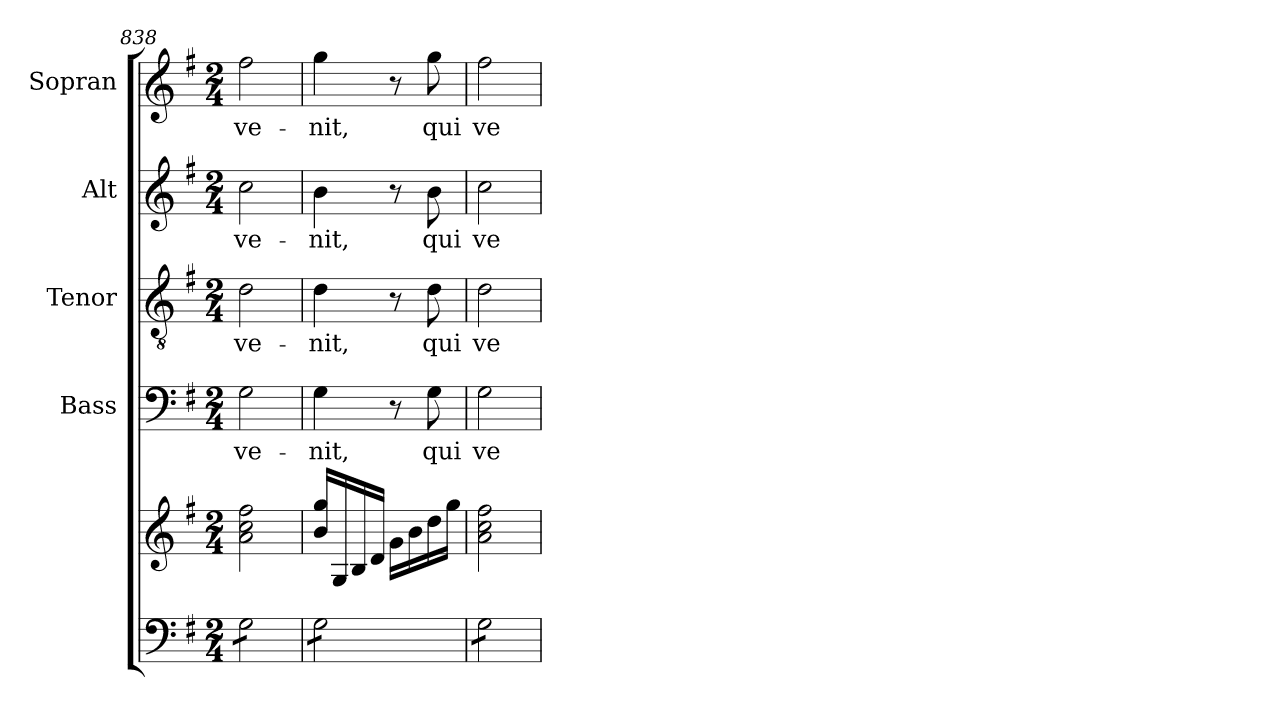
**kern	**kern	**kern	**text	**kern	**text	**kern	**text	**kern	**text
*part5	*part5	*part4	*part4	*part3	*part3	*part2	*part2	*part1	*part1
*staff6	*staff5	*staff4	*staff4	*staff3	*staff3	*staff2	*staff2	*staff1	*staff1
*	*	*I"Bass	*	*I"Tenor	*	*I"Alt	*	*I"Sopran	*
*	*	*I'B.	*	*I'T.	*	*I'A.	*	*I'S.	*
!!LO:LB:g=z
*clefF4	*clefG2	*clefF4	*	*clefGv2	*	*clefG2	*	*clefG2	*
*k[f#]	*k[f#]	*k[f#]	*	*k[f#]	*	*k[f#]	*	*k[f#]	*
*G:	*G:	*G:	*	*G:	*	*G:	*	*G:	*
*M2/4	*M2/4	*M2/4	*	*M2/4	*	*M2/4	*	*M2/4	*
=838	=838	=838	=838	=838	=838	=838	=838	=838	=838
!	!	!	!LO:LY:b	!	!LO:LY:b	!	!LO:LY:b	!	!LO:LY:b
*tremolo	*	*	*	*	*	*	*	*	*
8G\L	2a\ 2cc\ 2ff#\	2G\	ve-	2d\	ve-	2cc\	ve-	2ff#\	ve-
8G\	.	.	.	.	.	.	.	.	.
8G\	.	.	.	.	.	.	.	.	.
8G\J	.	.	.	.	.	.	.	.	.
=839	=839	=839	=839	=839	=839	=839	=839	=839	=839
!	!	!	!LO:LY:b	!	!LO:LY:b	!	!LO:LY:b	!	!LO:LY:b
8G\L	16b/ 16gg/LL	4G\	-nit,	4d\	-nit,	4b\	-nit,	4gg\	-nit,
.	16G/	.	.	.	.	.	.	.	.
8G\	16B/	.	.	.	.	.	.	.	.
.	16d/JJ	.	.	.	.	.	.	.	.
8G\	16g\LL	8r	.	8r	.	8r	.	8r	.
.	16b\	.	.	.	.	.	.	.	.
!	!	!	!LO:LY:b	!	!LO:LY:b	!	!LO:LY:b	!	!LO:LY:b
8G\J	16dd\	8G\	qui	8d\	qui	8b\	qui	8gg\	qui
.	16gg\JJ	.	.	.	.	.	.	.	.
=840	=840	=840	=840	=840	=840	=840	=840	=840	=840
!	!	!	!LO:LY:b	!	!LO:LY:b	!	!LO:LY:b	!	!LO:LY:b
8G\L	2a\ 2cc\ 2ff#\	2G\	ve-	2d\	ve-	2cc\	ve-	2ff#\	ve-
8G\	.	.	.	.	.	.	.	.	.
8G\	.	.	.	.	.	.	.	.	.
8G\J	.	.	.	.	.	.	.	.	.
*Xtremolo	*	*	*	*	*	*	*	*	*
=	=	=	=	=	=	=	=	=	=
*-	*-	*-	*-	*-	*-	*-	*-	*-	*-
